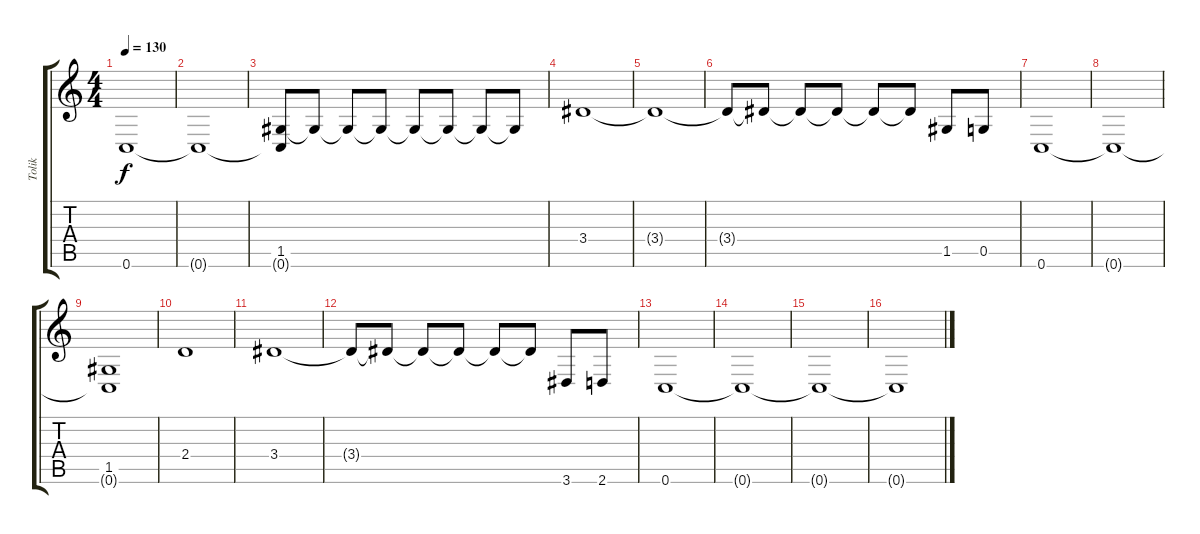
\track ("Tolik" "Tolik") {instrument distortionguitar}
\staff {score tabs}
\tuning (D4 A3 F3 C3 G2 C2) {hide}
\ts (4 4)
\tempo 130
\clef g2
\ks c
0.6{t}.1{dy f} |
0.6{t}.1 |
(1.5 0.6{t}).8 1.5{t}.8 1.5{t}.8 1.5{t}.8 1.5{t}.8 1.5{t}.8 1.5{t}.8 1.5{t}.8 |
3.4.1 |
3.4{t}.1 |
3.4{t}.8 3.4{t}.8 3.4{t}.8 3.4{t}.8 3.4{t}.8 3.4{t}.8 1.5.8 0.5.8 |
0.6.1 |
0.6{t}.1 |
(1.5 0.6{t}).1 |
2.4.1 |
3.4.1 |
3.4{t}.8 3.4{t}.8 3.4{t}.8 3.4{t}.8 3.4{t}.8 3.4{t}.8 3.6.8 2.6.8 |
0.6.1 |
0.6{t}.1 |
0.6{t}.1 |
0.6{t}.1
